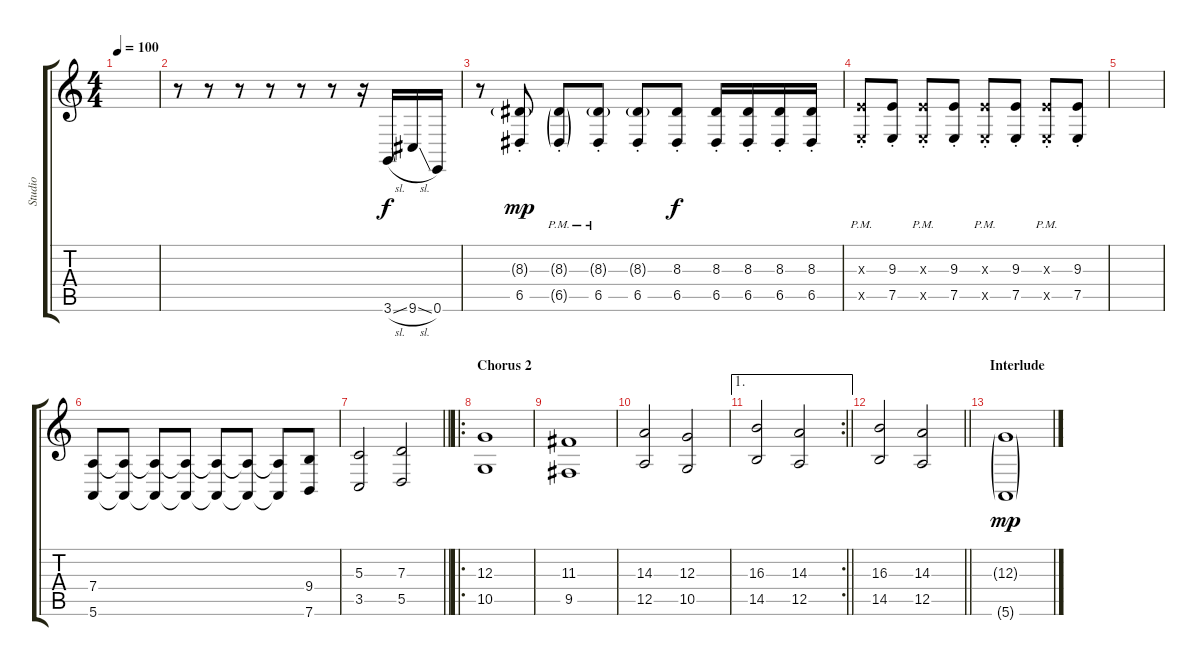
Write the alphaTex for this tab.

\track ("Studio" "Studio") {instrument acousticgrandpiano}
\staff {score tabs}
\tuning (E4 B3 G3 D3 A2 E2) {hide}
\ts (4 4)
\tempo 100
\clef g2
\ks c
|
r.8 r.8 r.8 r.8 r.8 r.8 r.16 3.6{sl}.16{volume 16} 9.6{sl}.16 0.6.16 |
r.8{volume 11 balance 11} (8.3{g st} 6.5{st}).8{dy mp} (8.3{g pm st} 6.5{g st}).8 (8.3{g pm st} 6.5{st}).8 (8.3{g st} 6.5{st}).8 (8.3{st} 6.5{st}).8{dy f} (8.3 6.5{st}).16 (8.3 6.5{st}).16 (8.3 6.5{st}).16 (8.3 6.5{st}).16 |
(9.3{pm st x} 7.5{x}).8{volume 10} (9.3 7.5{st}).8 (9.3{pm st x} 7.5{x}).8{volume 10} (9.3 7.5{st}).8 (9.3{pm st x} 7.5{x}).8{volume 10} (9.3 7.5{st}).8 (9.3{pm st x} 7.5{x}).8{volume 10} (9.3 7.5{st}).8 |
|
(7.4 5.6).8{volume 14 instrument drawbarorgan} (7.4{t} 5.6{t}).8 (7.4{t} 5.6{t}).8 (7.4{t} 5.6{t}).8 (7.4{t} 5.6{t}).8 (7.4{t} 5.6{t}).8 (7.4{t} 5.6{t}).8 (9.4 7.6).8 |
\barLineRight lightlight
(5.3 3.5).2 (7.3 5.5).2 |
\ro
\section ("" "Chorus 2")
(12.3 10.5).1{volume 14 instrument drawbarorgan} |
(11.3 9.5).1 |
(14.3 12.5).2 (12.3 10.5).2 |
\ae 1
\rc 2
\barLineRight lightlight
(16.3 14.5).2{volume 16} (14.3 12.5).2 |
\barLineRight lightlight
(16.3 14.5).2{volume 16} (14.3 12.5).2 |
\section ("" "Interlude")
(12.3{g} 5.6{g}).1{dy mp}
